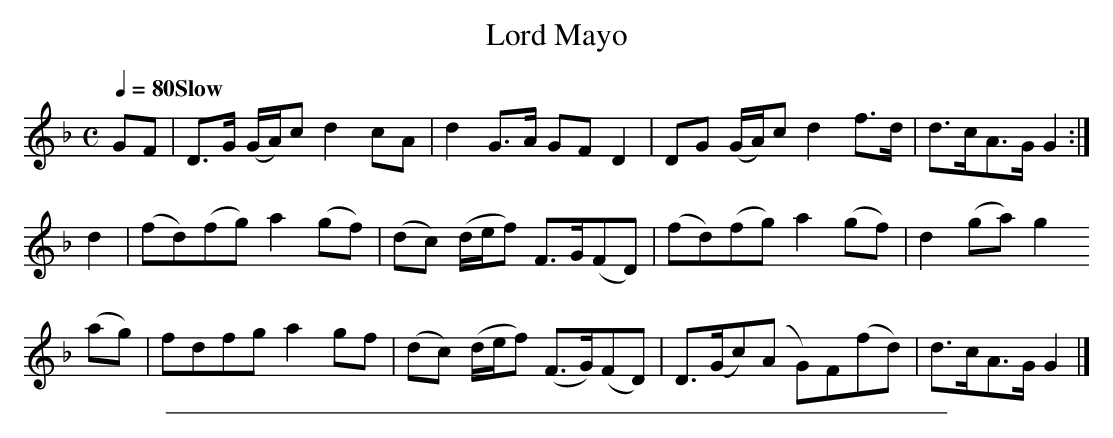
X:1
T: Lord Mayo
M:C
L:1/8
Q:1/4=80 "Slow"
K:G Dorian
 GF | D>`G  (G/A/)c  d2   cA | d2   G>A     GF    D2 |\
      D``G  (G/A/)c  d2   f>d| d>c``A>G     G2      :|
 d2 |(f``d)`(f````g) a2  (gf)|(dc) (d/e/f)  F>G``(FD)|\
     (f``d)`(f````g) a2  (gf)| d2  (g```a)  g2
(ag)| f``d```f````g  a2   gf |(dc) (d/e/f) (F>G)`(FD)|\
      D>(G```c)``(A  G)F`(fd)| d>c``A>G     G2      |]
